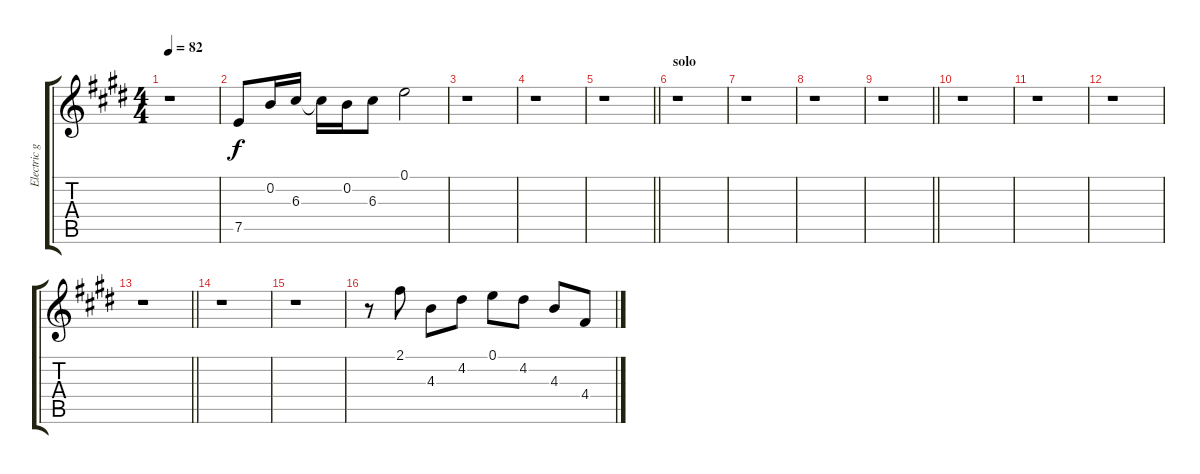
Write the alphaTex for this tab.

\track ("Electric guitar 2" "Electric g") {instrument electricguitarclean}
\staff {score tabs}
\tuning (E4 B3 G3 D3 A2 E2) {hide}
\ts (4 4)
\tempo 82
\clef g2
\ks e
r.1{dy f} |
7.5.8 0.2.16 6.3.16 6.3{t}.16 0.2.16 6.3.8 0.1.2 |
r.1 |
r.1 |
\barLineRight lightlight
r.1 |
\section ("" "solo")
r.1 |
r.1 |
r.1 |
\barLineRight lightlight
r.1 |
r.1 |
r.1 |
r.1 |
\barLineRight lightlight
r.1 |
r.1 |
r.1 |
r.8 2.1.8 4.3.8 4.2.8 0.1.8 4.2.8 4.3.8 4.4.8
